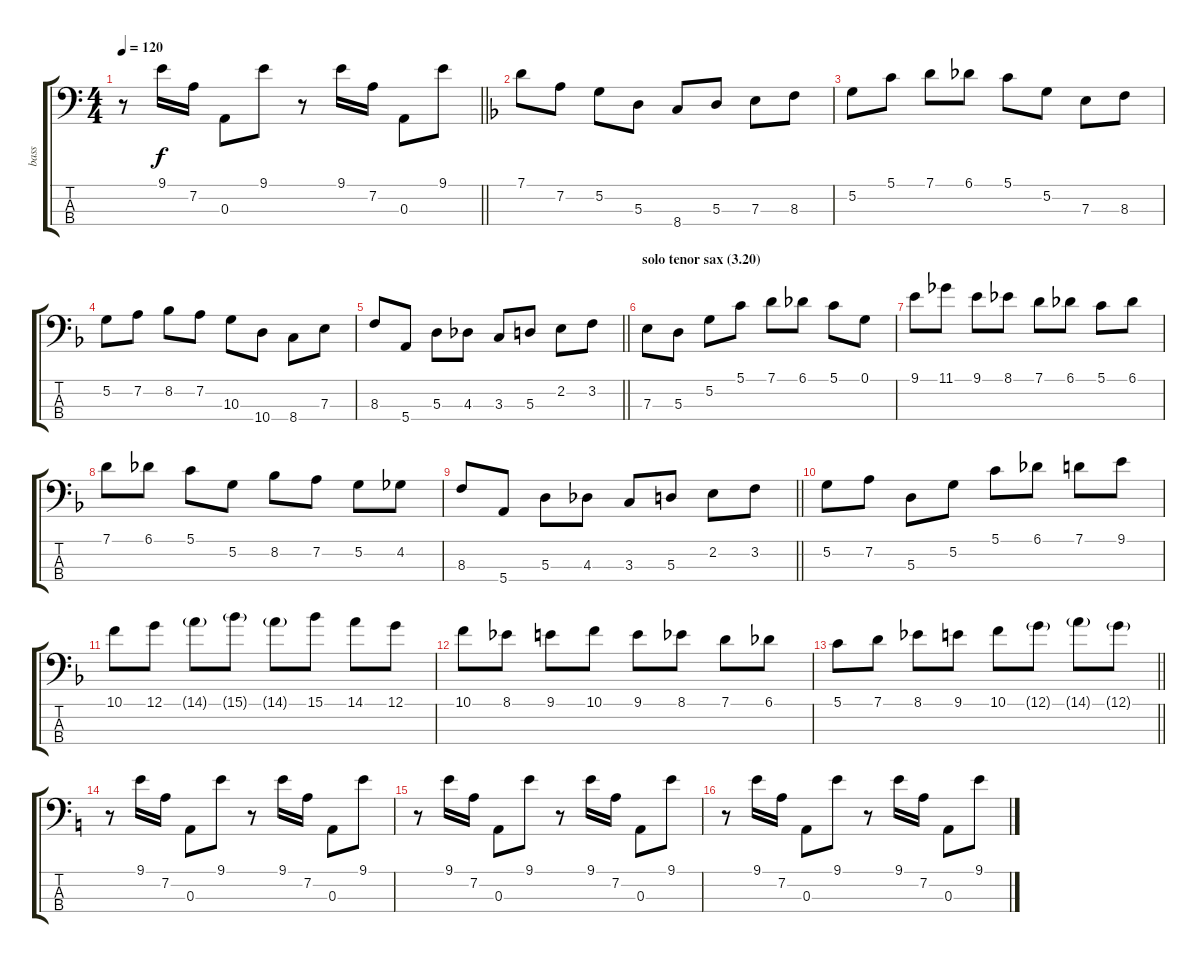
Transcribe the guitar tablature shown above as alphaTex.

\track ("bass" "bass") {instrument acousticbass}
\staff {score tabs}
\tuning (G2 D2 A1 E1) {hide}
\ts (4 4)
\tempo 120
\clef f4
\barLineRight lightlight
\ks c
r.8{dy f} 9.1.16 7.2.16 0.3.8 9.1.8 r.8 9.1.16 7.2.16 0.3.8 9.1.8 |
\ks f
7.1.8 7.2.8 5.2.8 5.3.8 8.4.8 5.3.8 7.3.8 8.3.8 |
5.2.8 5.1.8 7.1.8 6.1.8 5.1.8 5.2.8 7.3.8 8.3.8 |
5.2.8 7.2.8 8.2.8 7.2.8 10.3.8 10.4.8 8.4.8 7.3.8 |
\barLineRight lightlight
8.3.8 5.4.8 5.3.8 4.3.8 3.3.8 5.3.8 2.2.8 3.2.8 |
\section ("" "solo tenor sax (3.20)")
7.3.8 5.3.8 5.2.8 5.1.8 7.1.8 6.1.8 5.1.8 0.1.8 |
9.1.8 11.1.8 9.1.8 8.1.8 7.1.8 6.1.8 5.1.8 6.1.8 |
7.1.8 6.1.8 5.1.8 5.2.8 8.2.8 7.2.8 5.2.8 4.2.8 |
\barLineRight lightlight
8.3.8 5.4.8 5.3.8 4.3.8 3.3.8 5.3.8 2.2.8 3.2.8 |
5.2.8 7.2.8 5.3.8 5.2.8 5.1.8 6.1.8 7.1.8 9.1.8 |
10.1.8 12.1.8 14.1{g}.8 15.1{g}.8 14.1{g}.8 15.1.8 14.1.8 12.1.8 |
10.1.8 8.1.8 9.1.8 10.1.8 9.1.8 8.1.8 7.1.8 6.1.8 |
\barLineRight lightlight
5.1.8 7.1.8 8.1.8 9.1.8 10.1.8 12.1{g}.8 14.1{g}.8 12.1{g}.8 |
\ks c
r.8 9.1.16 7.2.16 0.3.8 9.1.8 r.8 9.1.16 7.2.16 0.3.8 9.1.8 |
r.8 9.1.16 7.2.16 0.3.8 9.1.8 r.8 9.1.16 7.2.16 0.3.8 9.1.8 |
r.8 9.1.16 7.2.16 0.3.8 9.1.8 r.8 9.1.16 7.2.16 0.3.8 9.1.8
